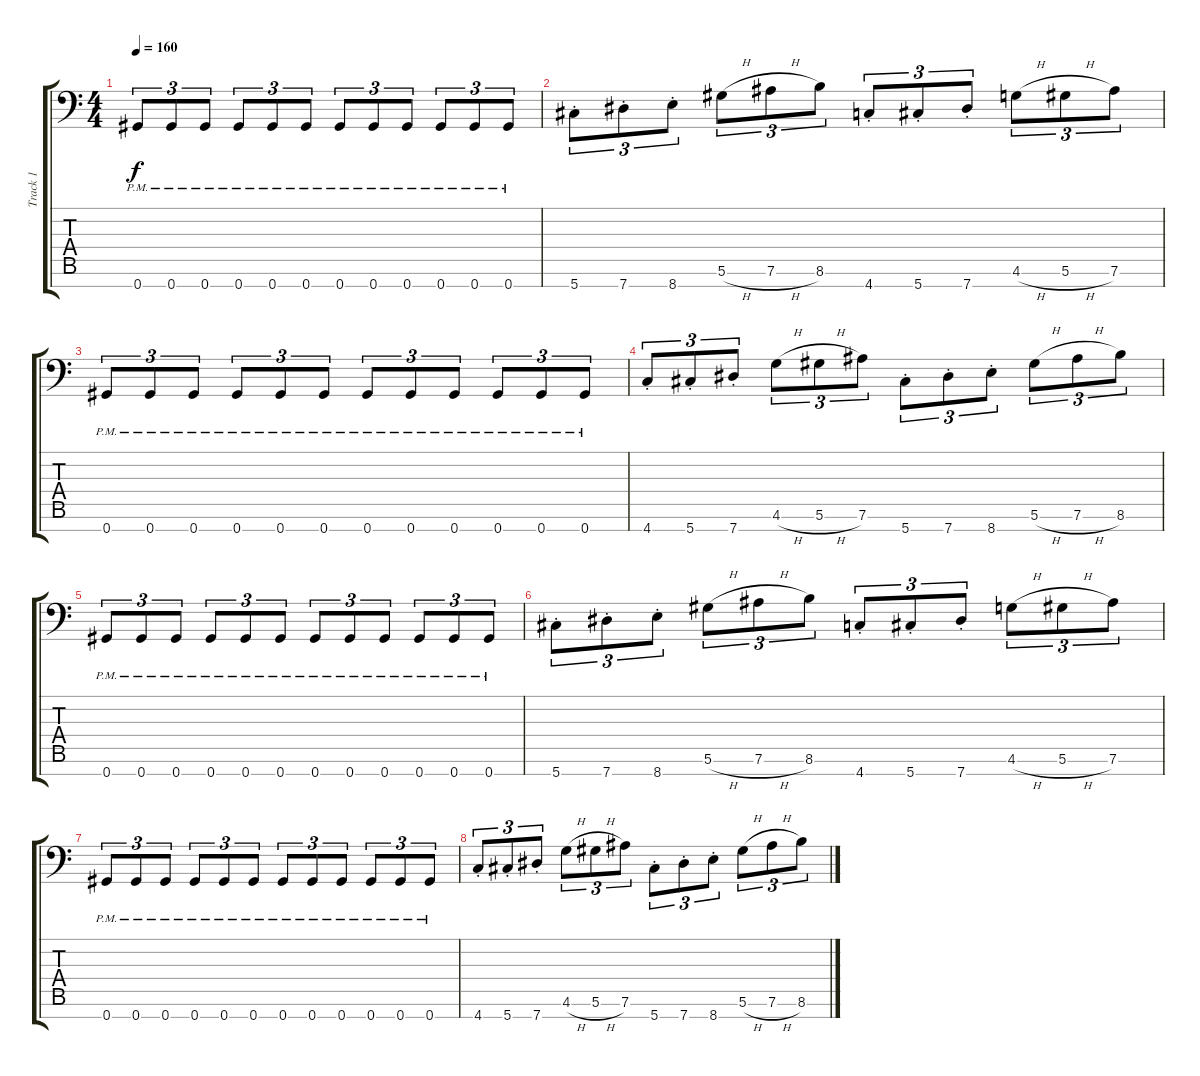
\track ("Track 1" "Track 1") {instrument distortionguitar}
\staff {score tabs}
\tuning (Eb4 Bb3 Gb3 Db3 Ab2 Eb2 Ab1) {hide}
\ts (4 4)
\tempo 160
\clef f4
\ks c
0.7{pm}.8{tu (3 2) dy f} 0.7{pm}.8{tu (3 2)} 0.7{pm}.8{tu (3 2)} 0.7{pm}.8{tu (3 2)} 0.7{pm}.8{tu (3 2)} 0.7{pm}.8{tu (3 2)} 0.7{pm}.8{tu (3 2)} 0.7{pm}.8{tu (3 2)} 0.7{pm}.8{tu (3 2)} 0.7{pm}.8{tu (3 2)} 0.7{pm}.8{tu (3 2)} 0.7{pm}.8{tu (3 2)} |
5.7{st}.8{tu (3 2)} 7.7{st}.8{tu (3 2)} 8.7{st}.8{tu (3 2)} 5.6{h}.8{tu (3 2)} 7.6{h}.8{tu (3 2)} 8.6.8{tu (3 2)} 4.7{st}.8{tu (3 2)} 5.7{st}.8{tu (3 2)} 7.7{st}.8{tu (3 2)} 4.6{h}.8{tu (3 2)} 5.6{h}.8{tu (3 2)} 7.6.8{tu (3 2)} |
0.7{pm}.8{tu (3 2)} 0.7{pm}.8{tu (3 2)} 0.7{pm}.8{tu (3 2)} 0.7{pm}.8{tu (3 2)} 0.7{pm}.8{tu (3 2)} 0.7{pm}.8{tu (3 2)} 0.7{pm}.8{tu (3 2)} 0.7{pm}.8{tu (3 2)} 0.7{pm}.8{tu (3 2)} 0.7{pm}.8{tu (3 2)} 0.7{pm}.8{tu (3 2)} 0.7{pm}.8{tu (3 2)} |
4.7{st}.8{tu (3 2)} 5.7{st}.8{tu (3 2)} 7.7{st}.8{tu (3 2)} 4.6{h}.8{tu (3 2)} 5.6{h}.8{tu (3 2)} 7.6.8{tu (3 2)} 5.7{st}.8{tu (3 2)} 7.7{st}.8{tu (3 2)} 8.7{st}.8{tu (3 2)} 5.6{h}.8{tu (3 2)} 7.6{h}.8{tu (3 2)} 8.6.8{tu (3 2)} |
0.7{pm}.8{tu (3 2)} 0.7{pm}.8{tu (3 2)} 0.7{pm}.8{tu (3 2)} 0.7{pm}.8{tu (3 2)} 0.7{pm}.8{tu (3 2)} 0.7{pm}.8{tu (3 2)} 0.7{pm}.8{tu (3 2)} 0.7{pm}.8{tu (3 2)} 0.7{pm}.8{tu (3 2)} 0.7{pm}.8{tu (3 2)} 0.7{pm}.8{tu (3 2)} 0.7{pm}.8{tu (3 2)} |
5.7{st}.8{tu (3 2)} 7.7{st}.8{tu (3 2)} 8.7{st}.8{tu (3 2)} 5.6{h}.8{tu (3 2)} 7.6{h}.8{tu (3 2)} 8.6.8{tu (3 2)} 4.7{st}.8{tu (3 2)} 5.7{st}.8{tu (3 2)} 7.7{st}.8{tu (3 2)} 4.6{h}.8{tu (3 2)} 5.6{h}.8{tu (3 2)} 7.6.8{tu (3 2)} |
0.7{pm}.8{tu (3 2)} 0.7{pm}.8{tu (3 2)} 0.7{pm}.8{tu (3 2)} 0.7{pm}.8{tu (3 2)} 0.7{pm}.8{tu (3 2)} 0.7{pm}.8{tu (3 2)} 0.7{pm}.8{tu (3 2)} 0.7{pm}.8{tu (3 2)} 0.7{pm}.8{tu (3 2)} 0.7{pm}.8{tu (3 2)} 0.7{pm}.8{tu (3 2)} 0.7{pm}.8{tu (3 2)} |
4.7{st}.8{tu (3 2)} 5.7{st}.8{tu (3 2)} 7.7{st}.8{tu (3 2)} 4.6{h}.8{tu (3 2)} 5.6{h}.8{tu (3 2)} 7.6.8{tu (3 2)} 5.7{st}.8{tu (3 2)} 7.7{st}.8{tu (3 2)} 8.7{st}.8{tu (3 2)} 5.6{h}.8{tu (3 2)} 7.6{h}.8{tu (3 2)} 8.6.8{tu (3 2)}
